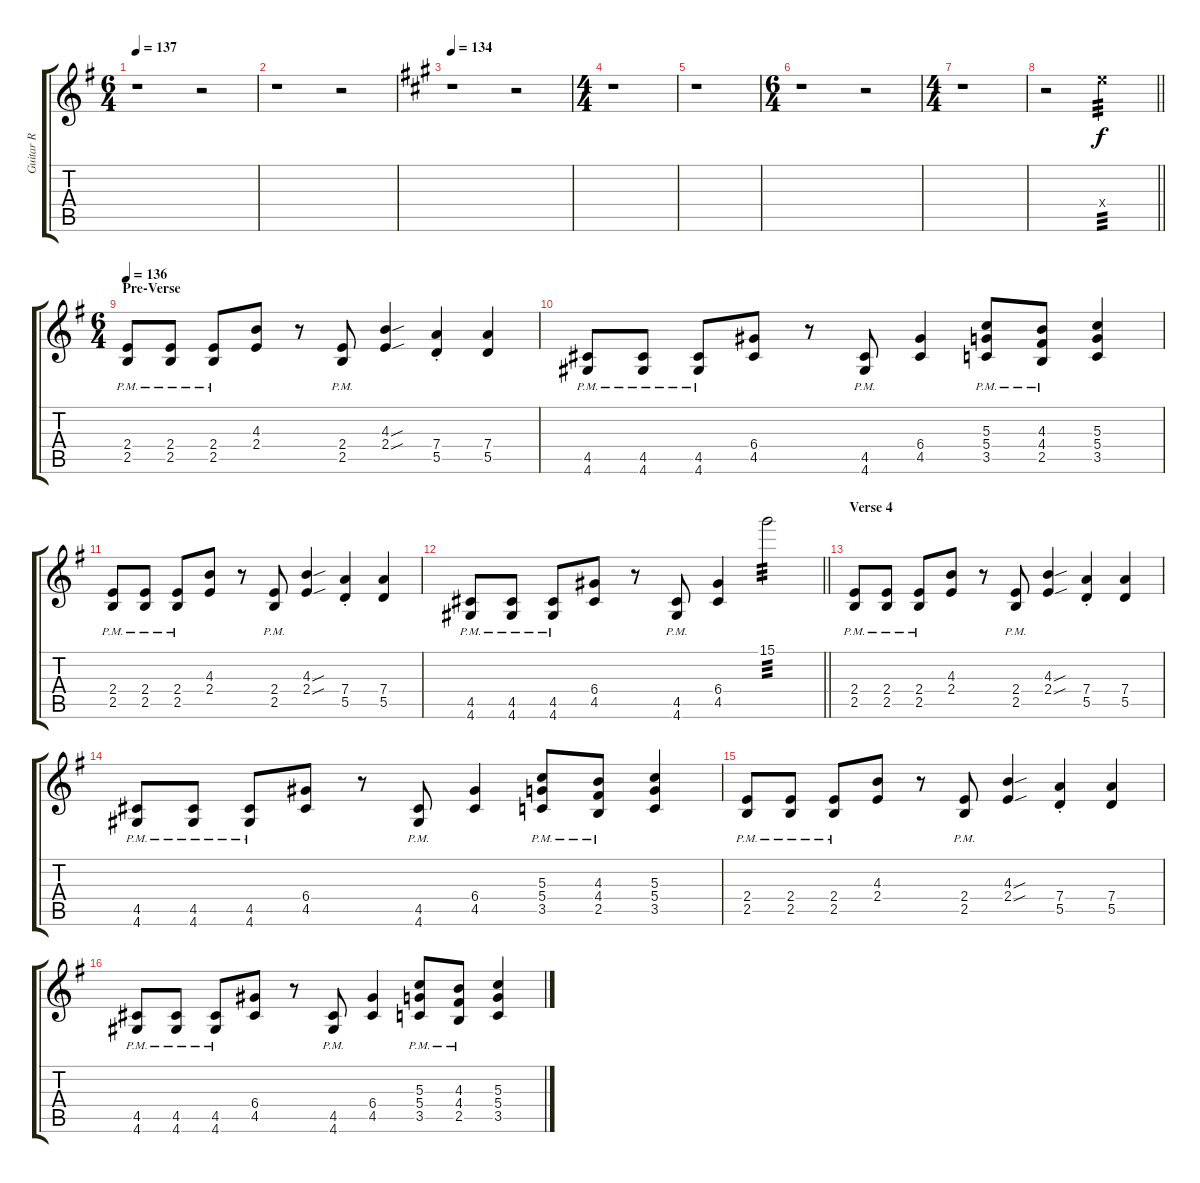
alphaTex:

\track ("Guitar R" "Guitar R") {instrument distortionguitar}
\staff {score tabs}
\tuning (E4 B3 G3 D3 A2 E2) {hide}
\ts (6 4)
\tempo 137
\clef g2
\ks g
r.1{dy f} r.2 |
r.1 r.2 |
\tempo 134
\ks a
r.1 r.2 |
\ts (4 4)
r.1 |
r.1 |
\ts (6 4)
r.1 r.2 |
\ts (4 4)
r.1 |
\barLineRight lightlight
r.2 14.4{x}.2{tp 3} |
\ts (6 4)
\section ("" "Pre-Verse")
\tempo 136
\ks g
(2.4{pm} 2.5{pm}).8 (2.4{pm} 2.5{pm}).8 (2.4{pm} 2.5{pm}).8 (4.3 2.4).8 r.8 (2.4{pm} 2.5{pm}).8 (4.3{sou} 2.4{sou}).4 (7.4{st} 5.5{st}).4 (7.4 5.5).4 |
(4.5{pm} 4.6{pm}).8 (4.5{pm} 4.6{pm}).8 (4.5{pm} 4.6{pm}).8 (6.4 4.5).8 r.8 (4.5{pm} 4.6{pm}).8 (6.4 4.5).4 (5.3{pm} 5.4{pm} 3.5{pm}).8 (4.3{pm} 4.4{pm} 2.5{pm}).8 (5.3 5.4 3.5).4 |
(2.4{pm} 2.5{pm}).8 (2.4{pm} 2.5{pm}).8 (2.4{pm} 2.5{pm}).8 (4.3 2.4).8 r.8 (2.4{pm} 2.5{pm}).8 (4.3{sou} 2.4{sou}).4 (7.4{st} 5.5{st}).4 (7.4 5.5).4 |
\barLineRight lightlight
(4.5{pm} 4.6{pm}).8 (4.5{pm} 4.6{pm}).8 (4.5{pm} 4.6{pm}).8 (6.4 4.5).8 r.8 (4.5{pm} 4.6{pm}).8 (6.4 4.5).4 15.1.2{tp 3} |
\section ("" "Verse 4")
(2.4{pm} 2.5{pm}).8 (2.4{pm} 2.5{pm}).8 (2.4{pm} 2.5{pm}).8 (4.3 2.4).8 r.8 (2.4{pm} 2.5{pm}).8 (4.3{sou} 2.4{sou}).4 (7.4{st} 5.5{st}).4 (7.4 5.5).4 |
(4.5{pm} 4.6{pm}).8 (4.5{pm} 4.6{pm}).8 (4.5{pm} 4.6{pm}).8 (6.4 4.5).8 r.8 (4.5{pm} 4.6{pm}).8 (6.4 4.5).4 (5.3{pm} 5.4{pm} 3.5{pm}).8 (4.3{pm} 4.4{pm} 2.5{pm}).8 (5.3 5.4 3.5).4 |
(2.4{pm} 2.5{pm}).8 (2.4{pm} 2.5{pm}).8 (2.4{pm} 2.5{pm}).8 (4.3 2.4).8 r.8 (2.4{pm} 2.5{pm}).8 (4.3{sou} 2.4{sou}).4 (7.4{st} 5.5{st}).4 (7.4 5.5).4 |
(4.5{pm} 4.6{pm}).8 (4.5{pm} 4.6{pm}).8 (4.5{pm} 4.6{pm}).8 (6.4 4.5).8 r.8 (4.5{pm} 4.6{pm}).8 (6.4 4.5).4 (5.3{pm} 5.4{pm} 3.5{pm}).8 (4.3{pm} 4.4{pm} 2.5{pm}).8 (5.3 5.4 3.5).4
